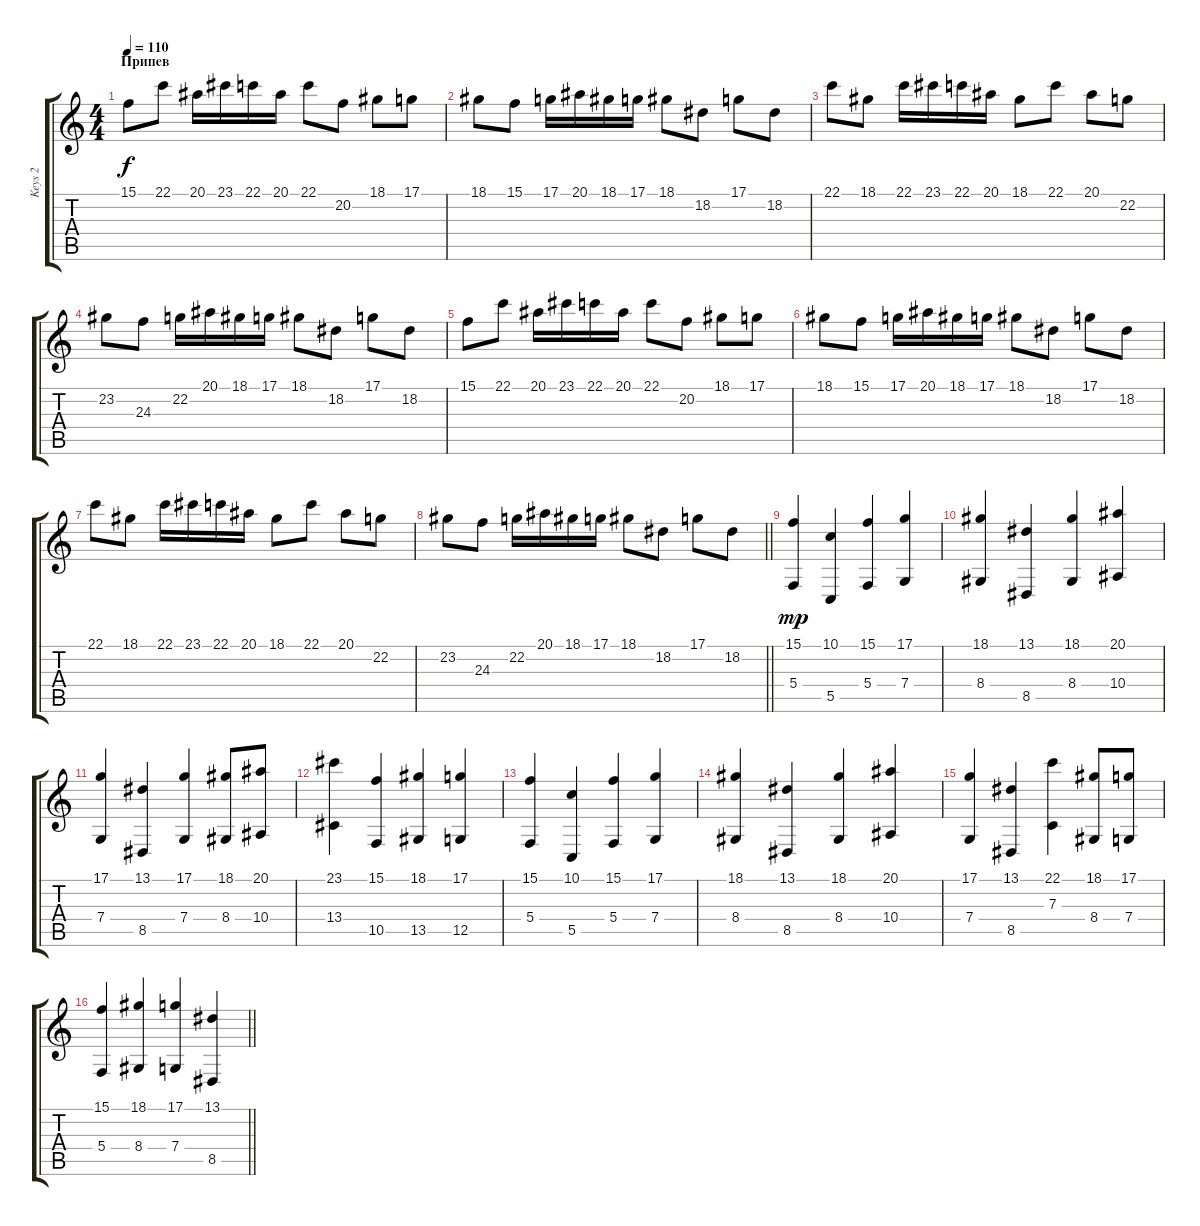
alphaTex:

\track ("Keys 2" "Keys 2") {instrument stringensemble1}
\staff {score tabs}
\tuning (D4 A3 F3 C3 G2 D2) {hide}
\ts (4 4)
\section ("" "Припев")
\tempo 110
\clef g2
\ks c
15.1.8{dy f} 22.1.8 20.1.16 23.1.16 22.1.16 20.1.16 22.1.8 20.2.8 18.1.8 17.1.8 |
18.1.8 15.1.8 17.1.16 20.1.16 18.1.16 17.1.16 18.1.8 18.2.8 17.1.8 18.2.8 |
22.1.8 18.1.8 22.1.16 23.1.16 22.1.16 20.1.16 18.1.8 22.1.8 20.1.8 22.2.8 |
23.2.8 24.3.8 22.2.16 20.1.16 18.1.16 17.1.16 18.1.8 18.2.8 17.1.8 18.2.8 |
15.1.8 22.1.8 20.1.16 23.1.16 22.1.16 20.1.16 22.1.8 20.2.8 18.1.8 17.1.8 |
18.1.8 15.1.8 17.1.16 20.1.16 18.1.16 17.1.16 18.1.8 18.2.8 17.1.8 18.2.8 |
22.1.8 18.1.8 22.1.16 23.1.16 22.1.16 20.1.16 18.1.8 22.1.8 20.1.8 22.2.8 |
\barLineRight lightlight
23.2.8 24.3.8 22.2.16 20.1.16 18.1.16 17.1.16 18.1.8 18.2.8 17.1.8 18.2.8 |
(15.1 5.4).4{dy mp} (10.1 5.5).4 (15.1 5.4).4 (17.1 7.4).4 |
(18.1 8.4).4 (13.1 8.5).4 (18.1 8.4).4 (20.1 10.4).4 |
(17.1 7.4).4 (13.1 8.5).4 (17.1 7.4).4 (18.1 8.4).8 (20.1 10.4).8 |
(23.1 13.4).4 (15.1 10.5).4 (18.1 13.5).4 (17.1 12.5).4 |
(15.1 5.4).4 (10.1 5.5).4 (15.1 5.4).4 (17.1 7.4).4 |
(18.1 8.4).4 (13.1 8.5).4 (18.1 8.4).4 (20.1 10.4).4 |
(17.1 7.4).4 (13.1 8.5).4 (22.1 7.3).4 (18.1 8.4).8 (17.1 7.4).8 |
\barLineRight lightlight
(15.1 5.4).4 (18.1 8.4).4 (17.1 7.4).4 (13.1 8.5).4
